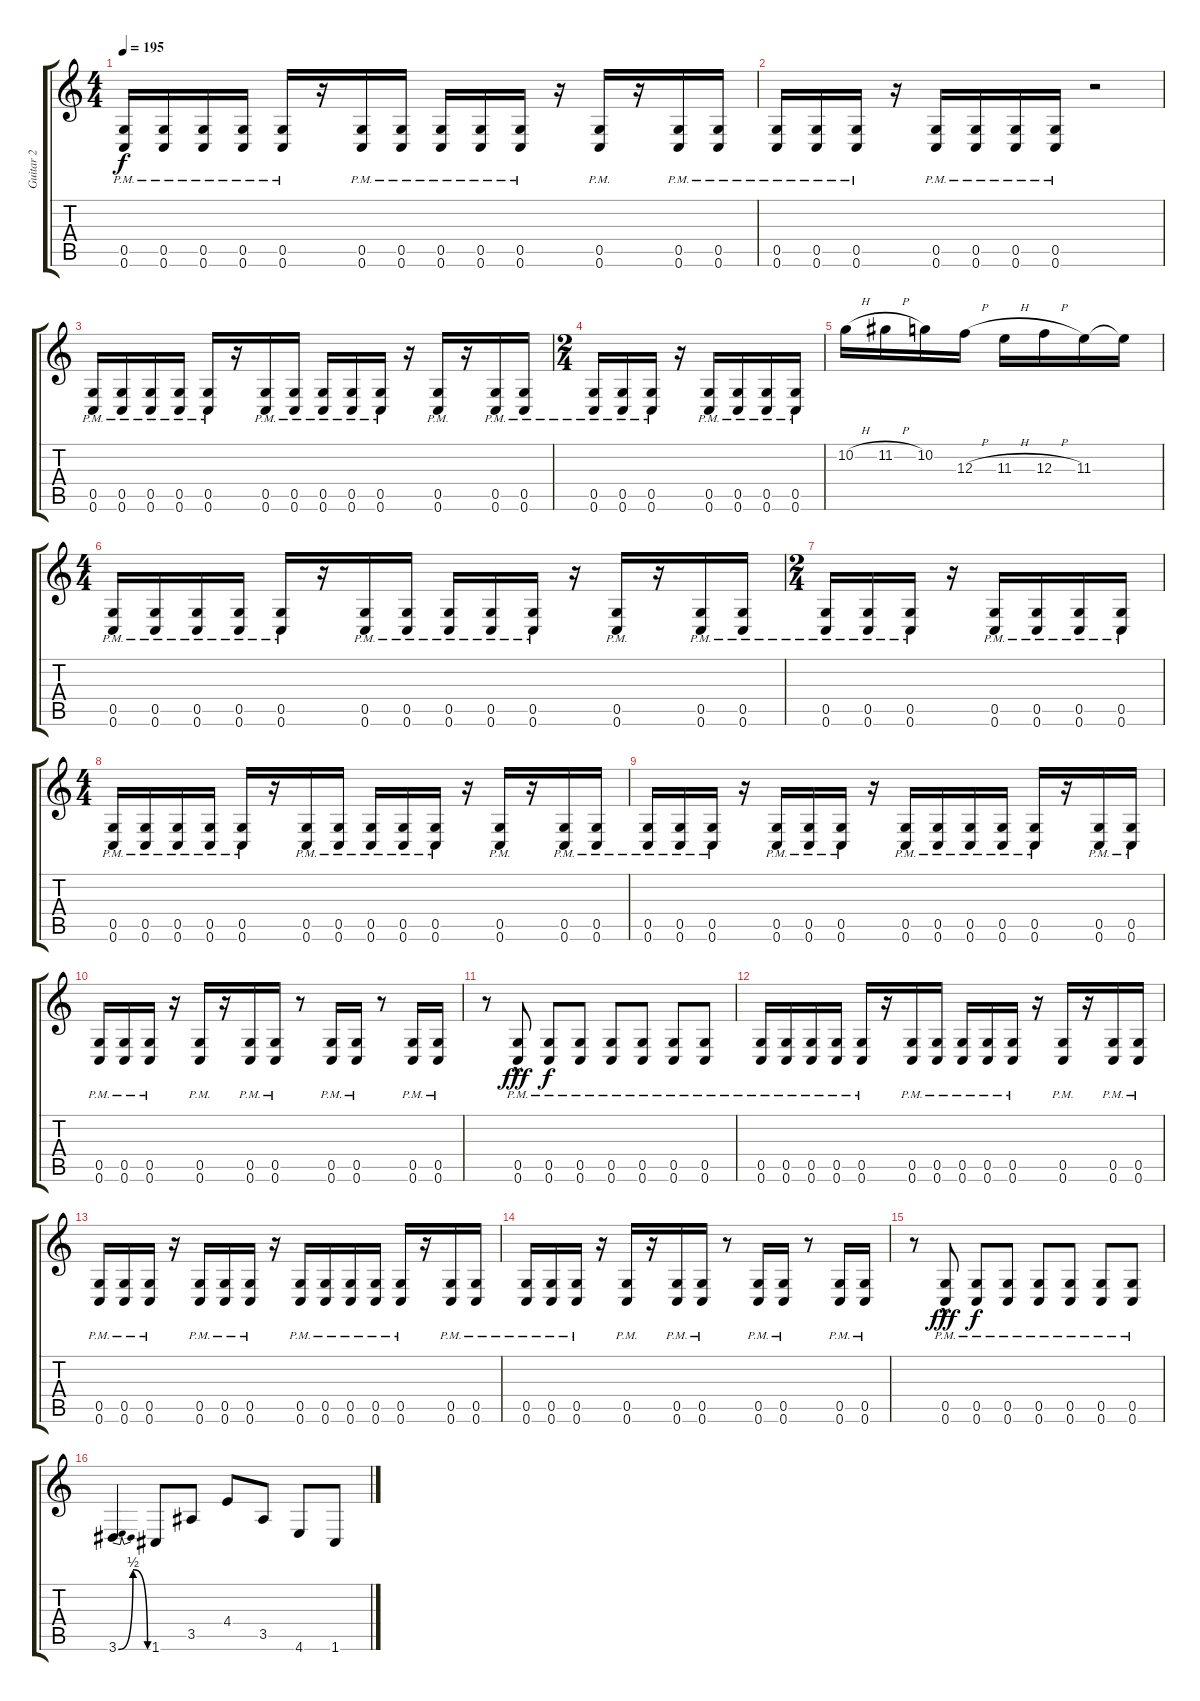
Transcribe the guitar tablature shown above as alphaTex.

\track ("Guitar 2" "Guitar 2") {instrument distortionguitar}
\staff {score tabs}
\tuning (D4 A3 F3 C3 G2 C2) {hide}
\ts (4 4)
\tempo 195
\clef g2
\ks c
(0.5{pm} 0.6{pm}).16{dy f} (0.5{pm} 0.6{pm}).16 (0.5{pm} 0.6{pm}).16 (0.5{pm} 0.6{pm}).16 (0.5{pm} 0.6{pm}).16 r.16 (0.5{pm} 0.6{pm}).16 (0.5{pm} 0.6{pm}).16 (0.5{pm} 0.6{pm}).16 (0.5{pm} 0.6{pm}).16 (0.5{pm} 0.6{pm}).16 r.16 (0.5{pm} 0.6{pm}).16 r.16 (0.5{pm} 0.6{pm}).16 (0.5{pm} 0.6{pm}).16 |
(0.5{pm} 0.6{pm}).16 (0.5{pm} 0.6{pm}).16 (0.5{pm} 0.6{pm}).16 r.16 (0.5{pm} 0.6{pm}).16 (0.5{pm} 0.6{pm}).16 (0.5{pm} 0.6{pm}).16 (0.5{pm} 0.6{pm}).16 r.2 |
(0.5{pm} 0.6{pm}).16 (0.5{pm} 0.6{pm}).16 (0.5{pm} 0.6{pm}).16 (0.5{pm} 0.6{pm}).16 (0.5{pm} 0.6{pm}).16 r.16 (0.5{pm} 0.6{pm}).16 (0.5{pm} 0.6{pm}).16 (0.5{pm} 0.6{pm}).16 (0.5{pm} 0.6{pm}).16 (0.5{pm} 0.6{pm}).16 r.16 (0.5{pm} 0.6{pm}).16 r.16 (0.5{pm} 0.6{pm}).16 (0.5{pm} 0.6{pm}).16 |
\ts (2 4)
(0.5{pm} 0.6{pm}).16 (0.5{pm} 0.6{pm}).16 (0.5{pm} 0.6{pm}).16 r.16 (0.5{pm} 0.6{pm}).16 (0.5{pm} 0.6{pm}).16 (0.5{pm} 0.6{pm}).16 (0.5{pm} 0.6{pm}).16 |
10.2{h}.16 11.2{h}.16 10.2.16 12.3{h}.16 11.3{h}.16 12.3{h}.16 11.3.16 11.3{t}.16 |
\ts (4 4)
(0.5{pm} 0.6{pm}).16 (0.5{pm} 0.6{pm}).16 (0.5{pm} 0.6{pm}).16 (0.5{pm} 0.6{pm}).16 (0.5{pm} 0.6{pm}).16 r.16 (0.5{pm} 0.6{pm}).16 (0.5{pm} 0.6{pm}).16 (0.5{pm} 0.6{pm}).16 (0.5{pm} 0.6{pm}).16 (0.5{pm} 0.6{pm}).16 r.16 (0.5{pm} 0.6{pm}).16 r.16 (0.5{pm} 0.6{pm}).16 (0.5{pm} 0.6{pm}).16 |
\ts (2 4)
(0.5{pm} 0.6{pm}).16 (0.5{pm} 0.6{pm}).16 (0.5{pm} 0.6{pm}).16 r.16 (0.5{pm} 0.6{pm}).16 (0.5{pm} 0.6{pm}).16 (0.5{pm} 0.6{pm}).16 (0.5{pm} 0.6{pm}).16 |
\ts (4 4)
(0.5{pm} 0.6{pm}).16 (0.5{pm} 0.6{pm}).16 (0.5{pm} 0.6{pm}).16 (0.5{pm} 0.6{pm}).16 (0.5{pm} 0.6{pm}).16 r.16 (0.5{pm} 0.6{pm}).16 (0.5{pm} 0.6{pm}).16 (0.5{pm} 0.6{pm}).16 (0.5{pm} 0.6{pm}).16 (0.5{pm} 0.6{pm}).16 r.16 (0.5{pm} 0.6{pm}).16 r.16 (0.5{pm} 0.6{pm}).16 (0.5{pm} 0.6{pm}).16 |
(0.5{pm} 0.6{pm}).16 (0.5{pm} 0.6{pm}).16 (0.5{pm} 0.6{pm}).16 r.16 (0.5{pm} 0.6{pm}).16 (0.5{pm} 0.6{pm}).16 (0.5{pm} 0.6{pm}).16 r.16 (0.5{pm} 0.6{pm}).16 (0.5{pm} 0.6{pm}).16 (0.5{pm} 0.6{pm}).16 (0.5{pm} 0.6{pm}).16 (0.5{pm} 0.6{pm}).16 r.16 (0.5{pm} 0.6{pm}).16 (0.5{pm} 0.6{pm}).16 |
(0.5{pm} 0.6{pm}).16 (0.5{pm} 0.6{pm}).16 (0.5{pm} 0.6{pm}).16 r.16 (0.5{pm} 0.6{pm}).16 r.16 (0.5{pm} 0.6{pm}).16 (0.5{pm} 0.6{pm}).16 r.8 (0.5{pm} 0.6{pm}).16 (0.5{pm} 0.6{pm}).16 r.8 (0.5{pm} 0.6{pm}).16 (0.5{pm} 0.6{pm}).16 |
r.8 (0.5{hac pm} 0.6{hac pm}).8{dy fff} (0.5{pm} 0.6{pm}).8{dy f} (0.5{pm} 0.6{pm}).8 (0.5{pm} 0.6{pm}).8 (0.5{pm} 0.6{pm}).8 (0.5{pm} 0.6{pm}).8 (0.5{pm} 0.6{pm}).8 |
(0.5{pm} 0.6{pm}).16 (0.5{pm} 0.6{pm}).16 (0.5{pm} 0.6{pm}).16 (0.5{pm} 0.6{pm}).16 (0.5{pm} 0.6{pm}).16 r.16 (0.5{pm} 0.6{pm}).16 (0.5{pm} 0.6{pm}).16 (0.5{pm} 0.6{pm}).16 (0.5{pm} 0.6{pm}).16 (0.5{pm} 0.6{pm}).16 r.16 (0.5{pm} 0.6{pm}).16 r.16 (0.5{pm} 0.6{pm}).16 (0.5{pm} 0.6{pm}).16 |
(0.5{pm} 0.6{pm}).16 (0.5{pm} 0.6{pm}).16 (0.5{pm} 0.6{pm}).16 r.16 (0.5{pm} 0.6{pm}).16 (0.5{pm} 0.6{pm}).16 (0.5{pm} 0.6{pm}).16 r.16 (0.5{pm} 0.6{pm}).16 (0.5{pm} 0.6{pm}).16 (0.5{pm} 0.6{pm}).16 (0.5{pm} 0.6{pm}).16 (0.5{pm} 0.6{pm}).16 r.16 (0.5{pm} 0.6{pm}).16 (0.5{pm} 0.6{pm}).16 |
(0.5{pm} 0.6{pm}).16 (0.5{pm} 0.6{pm}).16 (0.5{pm} 0.6{pm}).16 r.16 (0.5{pm} 0.6{pm}).16 r.16 (0.5{pm} 0.6{pm}).16 (0.5{pm} 0.6{pm}).16 r.8 (0.5{pm} 0.6{pm}).16 (0.5{pm} 0.6{pm}).16 r.8 (0.5{pm} 0.6{pm}).16 (0.5{pm} 0.6{pm}).16 |
r.8 (0.5{hac pm} 0.6{hac pm}).8{dy fff} (0.5{pm} 0.6{pm}).8{dy f} (0.5{pm} 0.6{pm}).8 (0.5{pm} 0.6{pm}).8 (0.5{pm} 0.6{pm}).8 (0.5{pm} 0.6{pm}).8 (0.5{pm} 0.6{pm}).8 |
3.6{be (bendrelease 0 0 15 2 30 2 60 0)}.4 1.6.8 3.5.8 4.4.8 3.5.8 4.6.8 1.6.8
